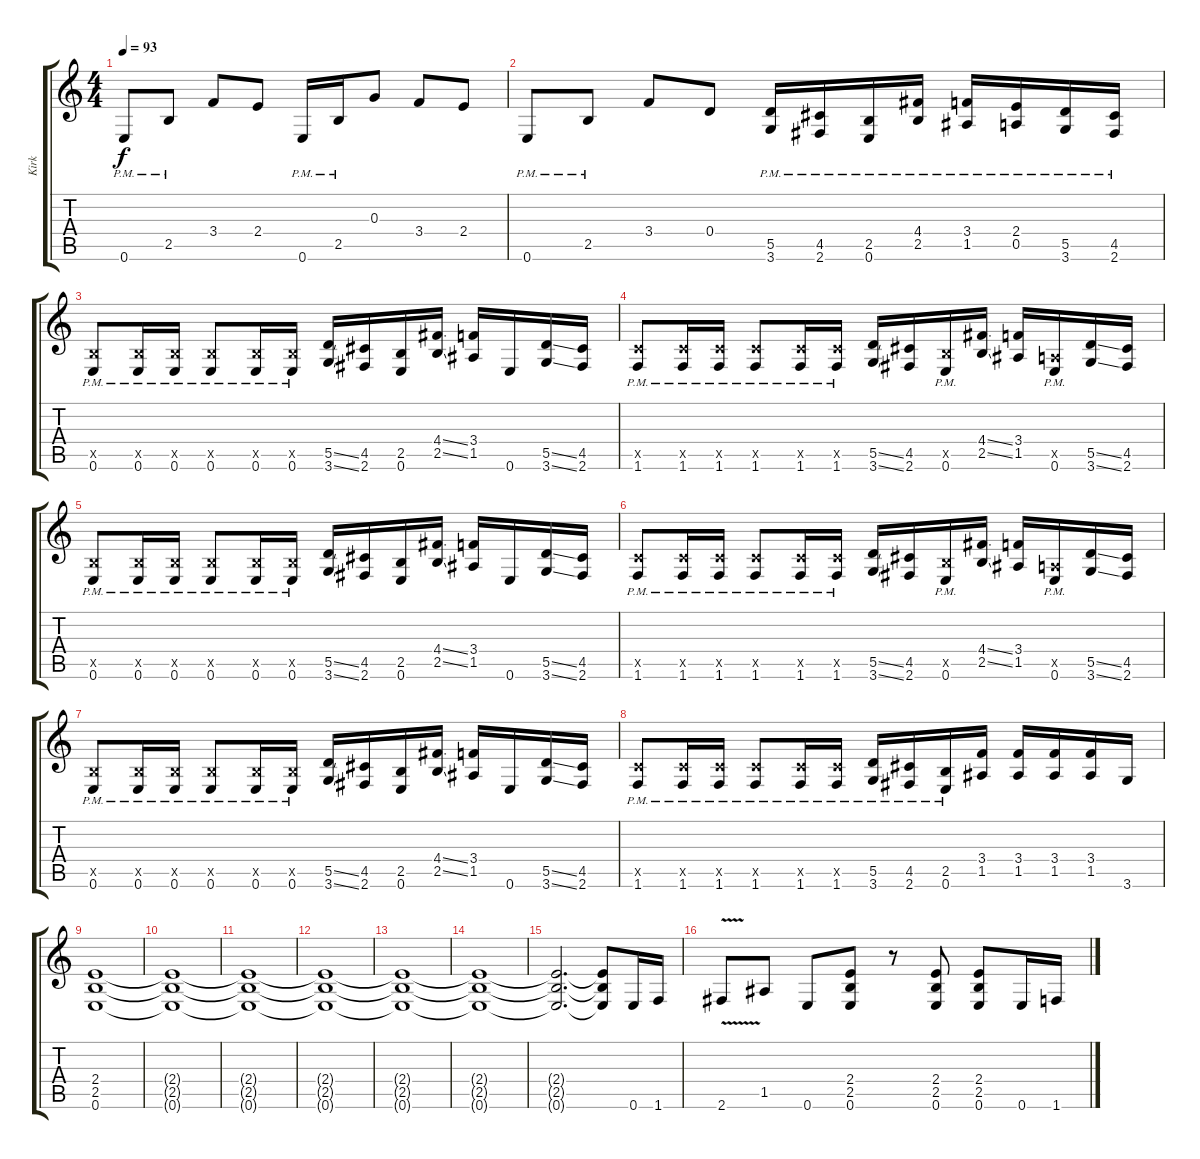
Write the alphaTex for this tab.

\track ("Kirk" "Kirk") {instrument distortionguitar}
\staff {score tabs}
\tuning (E4 B3 G3 D3 A2 E2) {hide}
\ts (4 4)
\tempo 93
\clef g2
\ks c
0.6{pm}.8{dy f} 2.5{pm}.8 3.4.8 2.4.8 0.6{pm}.16 2.5{pm}.16 0.3.8 3.4.8 2.4.8 |
0.6{pm}.8 2.5{pm}.8 3.4.8 0.4.8 (5.5{pm} 3.6{pm}).16 (4.5{pm} 2.6{pm}).16 (2.5{pm} 0.6{pm}).16 (4.4{pm} 2.5{pm}).16 (3.4{pm} 1.5{pm}).16 (2.4{pm} 0.5{pm}).16 (5.5{pm} 3.6{pm}).16 (4.5{pm} 2.6{pm}).16 |
(2.5{x} 0.6{pm}).8 (2.5{x} 0.6{pm}).16 (2.5{x} 0.6{pm}).16 (2.5{x} 0.6{pm}).8 (2.5{x} 0.6{pm}).16 (2.5{x} 0.6{pm}).16 (5.5{ss} 3.6{ss}).16 (4.5 2.6).16 (2.5 0.6).16 (4.4{ss} 2.5{ss}).16 (3.4 1.5).16 0.6.16 (5.5{ss} 3.6{ss}).16 (4.5 2.6).16 |
(3.5{x} 1.6{pm}).8 (3.5{x} 1.6{pm}).16 (3.5{x} 1.6{pm}).16 (3.5{x} 1.6{pm}).8 (3.5{x} 1.6{pm}).16 (3.5{x} 1.6{pm}).16 (5.5{ss} 3.6{ss}).16 (4.5 2.6).16 (2.5{x} 0.6{pm}).16 (4.4{ss} 2.5{ss}).16 (3.4 1.5).16 (0.5{x} 0.6{pm}).16 (5.5{ss} 3.6{ss}).16 (4.5 2.6).16 |
(2.5{x} 0.6{pm}).8 (2.5{x} 0.6{pm}).16 (2.5{x} 0.6{pm}).16 (2.5{x} 0.6{pm}).8 (2.5{x} 0.6{pm}).16 (2.5{x} 0.6{pm}).16 (5.5{ss} 3.6{ss}).16 (4.5 2.6).16 (2.5 0.6).16 (4.4{ss} 2.5{ss}).16 (3.4 1.5).16 0.6.16 (5.5{ss} 3.6{ss}).16 (4.5 2.6).16 |
(3.5{x} 1.6{pm}).8 (3.5{x} 1.6{pm}).16 (3.5{x} 1.6{pm}).16 (3.5{x} 1.6{pm}).8 (3.5{x} 1.6{pm}).16 (3.5{x} 1.6{pm}).16 (5.5{ss} 3.6{ss}).16 (4.5 2.6).16 (2.5{x} 0.6{pm}).16 (4.4{ss} 2.5{ss}).16 (3.4 1.5).16 (0.5{x} 0.6{pm}).16 (5.5{ss} 3.6{ss}).16 (4.5 2.6).16 |
(2.5{x} 0.6{pm}).8 (2.5{x} 0.6{pm}).16 (2.5{x} 0.6{pm}).16 (2.5{x} 0.6{pm}).8 (2.5{x} 0.6{pm}).16 (2.5{x} 0.6{pm}).16 (5.5{ss} 3.6{ss}).16 (4.5 2.6).16 (2.5 0.6).16 (4.4{ss} 2.5{ss}).16 (3.4 1.5).16 0.6.16 (5.5{ss} 3.6{ss}).16 (4.5 2.6).16 |
(3.5{x} 1.6{pm}).8 (3.5{x} 1.6{pm}).16 (3.5{x} 1.6{pm}).16 (3.5{x} 1.6{pm}).8 (3.5{x} 1.6{pm}).16 (3.5{x} 1.6{pm}).16 (5.5{pm} 3.6{pm}).16 (4.5{pm} 2.6{pm}).16 (2.5{pm} 0.6{pm}).16 (3.4 1.5).16 (3.4 1.5).16 (3.4 1.5).16 (3.4 1.5).16 3.6.16 |
(2.4 2.5 0.6).1 |
(2.4{t} 2.5{t} 0.6{t}).1 |
(2.4{t} 2.5{t} 0.6{t}).1 |
(2.4{t} 2.5{t} 0.6{t}).1 |
(2.4{t} 2.5{t} 0.6{t}).1 |
(2.4{t} 2.5{t} 0.6{t}).1 |
(2.4{t} 2.5{t} 0.6{t}).2{d} (2.4{t} 2.5{t} 0.6{t}).8 0.6.16 1.6.16 |
2.6{v}.8 1.5.8 0.6.8 (2.4 2.5 0.6).8 r.8 (2.4 2.5 0.6).8 (2.4 2.5 0.6).8 0.6.16 1.6.16
